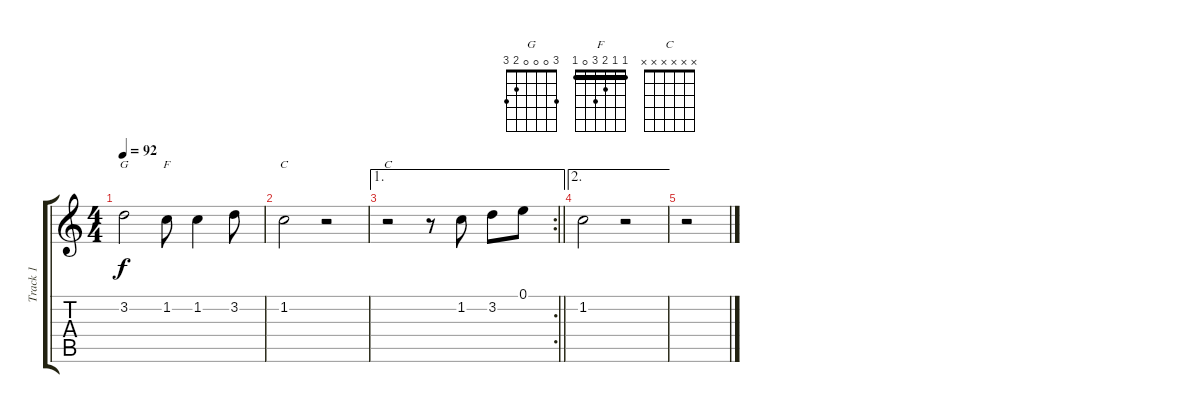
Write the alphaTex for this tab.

\track ("Track 1" "Track 1") {instrument acousticguitarsteel}
\staff {score tabs}
\tuning (E4 B3 G3 D3 A2 E2) {hide}
\chord ("G" 3 0 0 0 2 3)
\chord ("F" 1 1 2 3 0 1) {barre 1}
\chord ("C" 0 1 0 2 3 x)
\chord ("C" x x x x x x)
\ts (4 4)
\tempo 92
\clef g2
\ks c
3.2.2{ch "G" dy f} 1.2.8{ch "F"} 1.2.4 3.2.8 |
1.2.2{ch "C"} r.2 |
\ae 1
\rc 2
\barLineRight lightlight
r.2{ch "C"} r.8 1.2.8 3.2.8 0.1.8 |
\ae 2
1.2.2 r.2 |
r.2
